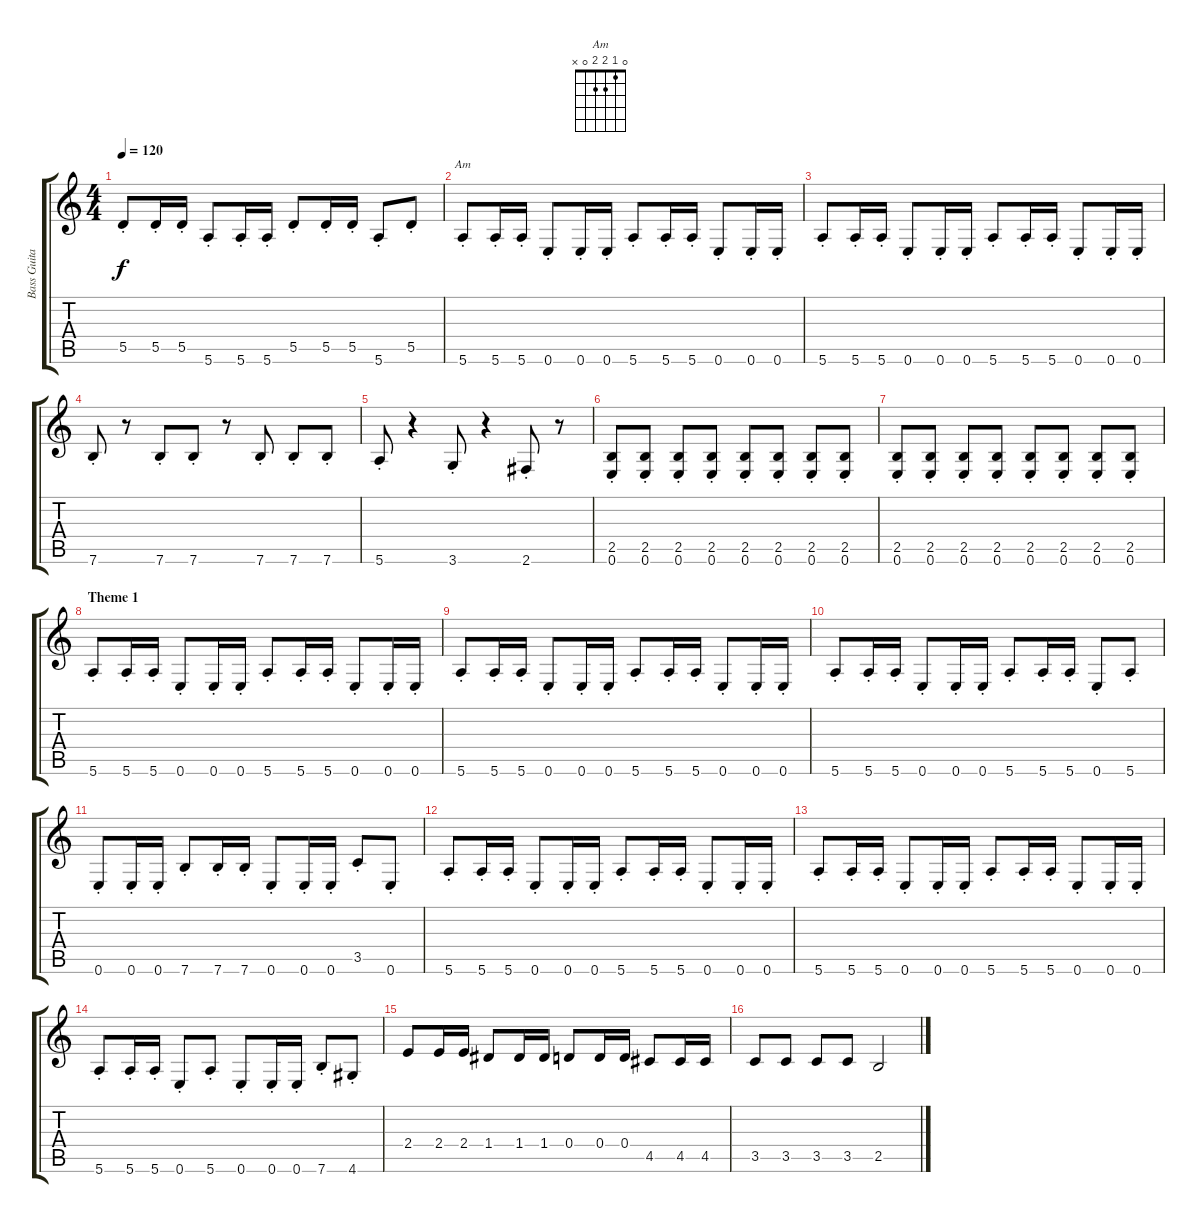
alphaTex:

\track ("Bass Guitar" "Bass Guita") {instrument electricguitarmuted}
\staff {score tabs}
\tuning (E4 B3 G3 D3 A2 E2) {hide}
\chord ("Am" 0 1 2 2 0 x)
\ts (4 4)
\tempo 120
\clef g2
\ks c
5.5{st}.8{dy f} 5.5{st}.16 5.5{st}.16 5.6{st}.8 5.6{st}.16 5.6{st}.16 5.5{st}.8 5.5{st}.16 5.5{st}.16 5.6{st}.8 5.5{st}.8 |
5.6{st}.8{ch "Am"} 5.6{st}.16 5.6{st}.16 0.6{st}.8 0.6{st}.16 0.6{st}.16 5.6{st}.8 5.6{st}.16 5.6{st}.16 0.6{st}.8 0.6{st}.16 0.6{st}.16 |
5.6{st}.8 5.6{st}.16 5.6{st}.16 0.6{st}.8 0.6{st}.16 0.6{st}.16 5.6{st}.8 5.6{st}.16 5.6{st}.16 0.6{st}.8 0.6{st}.16 0.6{st}.16 |
7.6{st}.8 r.8 7.6{st}.8 7.6{st}.8 r.8 7.6{st}.8 7.6{st}.8 7.6{st}.8 |
5.6{st}.8 r.4 3.6{st}.8 r.4 2.6{st}.8 r.8 |
(2.5{st} 0.6{st}).8{volume 7} (2.5{st} 0.6{st}).8{volume 13} (2.5{st} 0.6{st}).8 (2.5{st} 0.6{st}).8 (2.5{st} 0.6{st}).8 (2.5{st} 0.6{st}).8 (2.5{st} 0.6{st}).8 (2.5{st} 0.6{st}).8 |
(2.5{st} 0.6{st}).8 (2.5{st} 0.6{st}).8 (2.5{st} 0.6{st}).8 (2.5{st} 0.6{st}).8 (2.5{st} 0.6{st}).8 (2.5{st} 0.6{st}).8 (2.5{st} 0.6{st}).8 (2.5{st} 0.6{st}).8 |
\section ("" "Theme 1")
5.6{st}.8 5.6{st}.16 5.6{st}.16 0.6{st}.8 0.6{st}.16 0.6{st}.16 5.6{st}.8 5.6{st}.16 5.6{st}.16 0.6{st}.8 0.6{st}.16 0.6{st}.16 |
5.6{st}.8 5.6{st}.16 5.6{st}.16 0.6{st}.8 0.6{st}.16 0.6{st}.16 5.6{st}.8 5.6{st}.16 5.6{st}.16 0.6{st}.8 0.6{st}.16 0.6{st}.16 |
5.6{st}.8 5.6{st}.16 5.6{st}.16 0.6{st}.8 0.6{st}.16 0.6{st}.16 5.6{st}.8 5.6{st}.16 5.6{st}.16 0.6{st}.8 5.6{st}.8 |
0.6{st}.8 0.6{st}.16 0.6{st}.16 7.6{st}.8 7.6{st}.16 7.6{st}.16 0.6{st}.8 0.6{st}.16 0.6{st}.16 3.5{st}.8 0.6{st}.8 |
5.6{st}.8 5.6{st}.16 5.6{st}.16 0.6{st}.8 0.6{st}.16 0.6{st}.16 5.6{st}.8 5.6{st}.16 5.6{st}.16 0.6{st}.8 0.6{st}.16 0.6{st}.16 |
5.6{st}.8 5.6{st}.16 5.6{st}.16 0.6{st}.8 0.6{st}.16 0.6{st}.16 5.6{st}.8 5.6{st}.16 5.6{st}.16 0.6{st}.8 0.6{st}.16 0.6{st}.16 |
5.6{st}.8 5.6{st}.16 5.6{st}.16 0.6{st}.8 5.6{st}.8 0.6{st}.8 0.6{st}.16 0.6{st}.16 7.6{st}.8 4.6{st}.8 |
2.4.8 2.4.16 2.4.16 1.4.8 1.4.16 1.4.16 0.4.8 0.4.16 0.4.16 4.5.8 4.5.16 4.5.16 |
3.5.8 3.5.8 3.5.8 3.5.8 2.5.2
